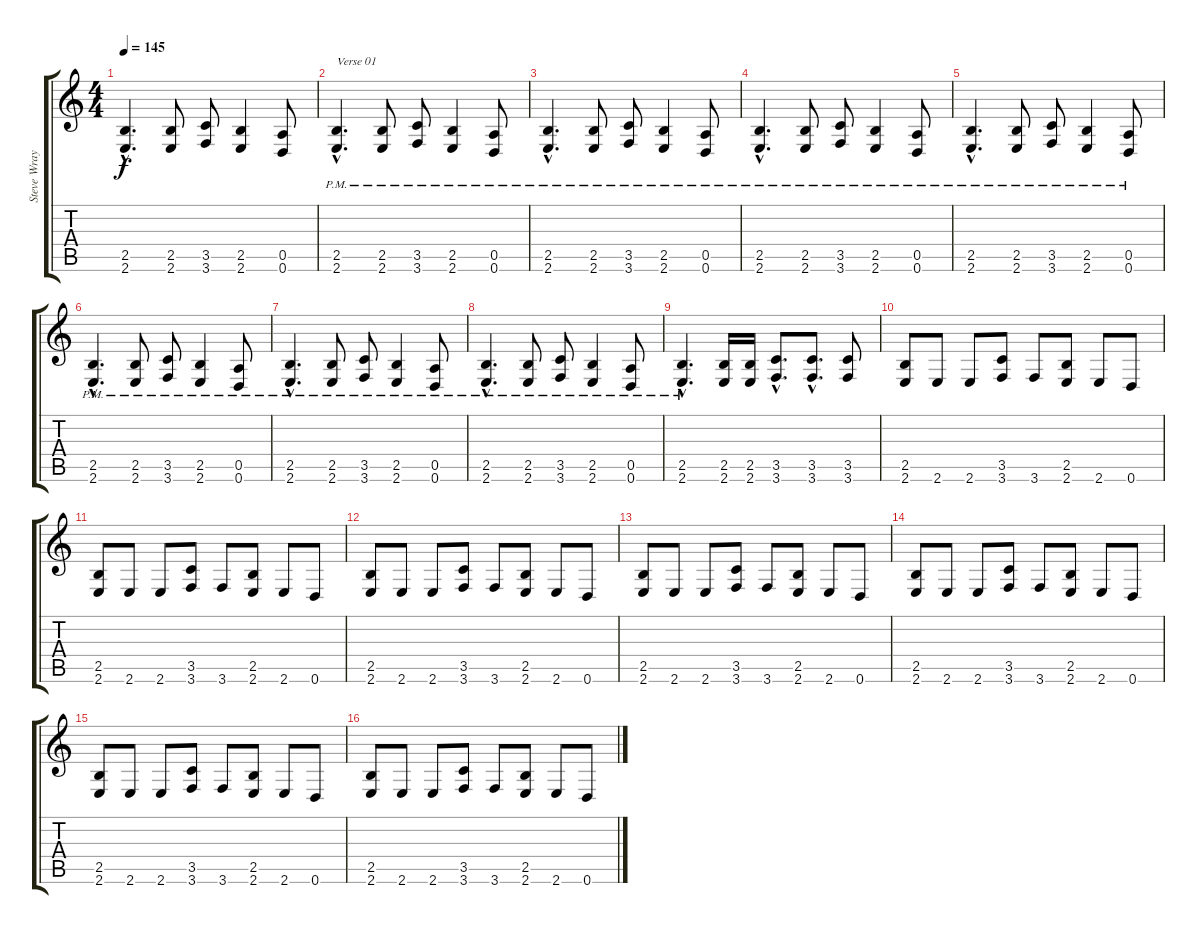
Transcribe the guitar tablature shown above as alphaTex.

\track ("Steve Wray" "Steve Wray") {instrument distortionguitar}
\staff {score tabs}
\tuning (E4 B3 G3 D3 A2 D2) {hide}
\ts (4 4)
\tempo 145
\clef g2
\ks c
(2.5{hac} 2.6{hac}).4{d dy f} (2.5 2.6).8 (3.5 3.6).8 (2.5 2.6).4 (0.5 0.6).8 |
(2.5{hac pm} 2.6{hac}).4{d txt "Verse 01"} (2.5{pm} 2.6).8 (3.5{pm} 3.6).8 (2.5{pm} 2.6).4 (0.5{pm} 0.6).8 |
(2.5{hac pm} 2.6{hac}).4{d} (2.5{pm} 2.6).8 (3.5{pm} 3.6).8 (2.5{pm} 2.6).4 (0.5{pm} 0.6).8 |
(2.5{hac pm} 2.6{hac}).4{d} (2.5{pm} 2.6).8 (3.5{pm} 3.6).8 (2.5{pm} 2.6).4 (0.5{pm} 0.6).8 |
(2.5{hac pm} 2.6{hac}).4{d} (2.5{pm} 2.6).8 (3.5{pm} 3.6).8 (2.5{pm} 2.6).4 (0.5{pm} 0.6).8 |
(2.5{hac pm} 2.6{hac}).4{d} (2.5{pm} 2.6).8 (3.5{pm} 3.6).8 (2.5{pm} 2.6).4 (0.5{pm} 0.6).8 |
(2.5{hac pm} 2.6{hac}).4{d} (2.5{pm} 2.6).8 (3.5{pm} 3.6).8 (2.5{pm} 2.6).4 (0.5{pm} 0.6).8 |
(2.5{hac pm} 2.6{hac}).4{d} (2.5{pm} 2.6).8 (3.5{pm} 3.6).8 (2.5{pm} 2.6).4 (0.5{pm} 0.6).8 |
(2.5{hac pm} 2.6{hac}).4{d} (2.5 2.6).16 (2.5 2.6).16 (3.5{hac} 3.6{hac}).8{d} (3.5{hac} 3.6{hac}).8{d} (3.5 3.6).8 |
(2.5 2.6).8 2.6.8 2.6.8 (3.5 3.6).8 3.6.8 (2.5 2.6).8 2.6.8 0.6.8 |
(2.5 2.6).8 2.6.8 2.6.8 (3.5 3.6).8 3.6.8 (2.5 2.6).8 2.6.8 0.6.8 |
(2.5 2.6).8 2.6.8 2.6.8 (3.5 3.6).8 3.6.8 (2.5 2.6).8 2.6.8 0.6.8 |
(2.5 2.6).8 2.6.8 2.6.8 (3.5 3.6).8 3.6.8 (2.5 2.6).8 2.6.8 0.6.8 |
(2.5 2.6).8 2.6.8 2.6.8 (3.5 3.6).8 3.6.8 (2.5 2.6).8 2.6.8 0.6.8 |
(2.5 2.6).8 2.6.8 2.6.8 (3.5 3.6).8 3.6.8 (2.5 2.6).8 2.6.8 0.6.8 |
(2.5 2.6).8 2.6.8 2.6.8 (3.5 3.6).8 3.6.8 (2.5 2.6).8 2.6.8 0.6.8
